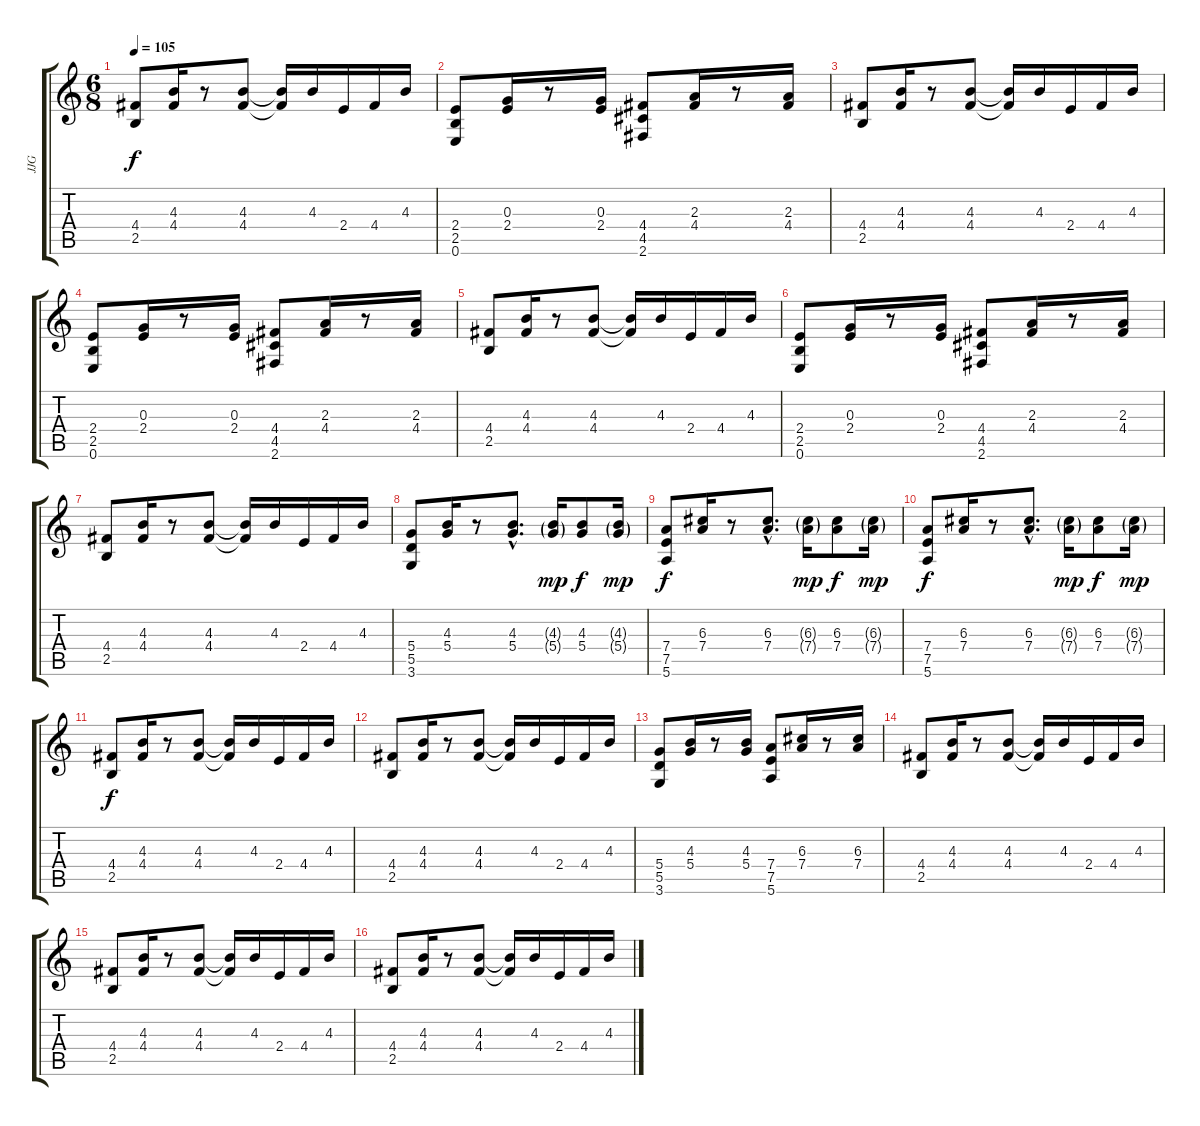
\track ("JJG" "JJG") {instrument electricguitarclean}
\staff {score tabs}
\tuning (E4 B3 G3 D3 A2 E2) {hide}
\ts (6 8)
\tempo 105
\clef g2
\ks c
(4.4 2.5).8{dy f} (4.3 4.4).16 r.8 (4.3 4.4).8 (4.3{t} 4.4{t}).16 4.3.16 2.4.16 4.4.16 4.3.16 |
(2.4 2.5 0.6).8 (0.3 2.4).16 r.8 (0.3 2.4).16 (4.4 4.5 2.6).8 (2.3 4.4).16 r.8 (2.3 4.4).16 |
(4.4 2.5).8 (4.3 4.4).16 r.8 (4.3 4.4).8 (4.3{t} 4.4{t}).16 4.3.16 2.4.16 4.4.16 4.3.16 |
(2.4 2.5 0.6).8 (0.3 2.4).16 r.8 (0.3 2.4).16 (4.4 4.5 2.6).8 (2.3 4.4).16 r.8 (2.3 4.4).16 |
(4.4 2.5).8 (4.3 4.4).16 r.8 (4.3 4.4).8 (4.3{t} 4.4{t}).16 4.3.16 2.4.16 4.4.16 4.3.16 |
(2.4 2.5 0.6).8 (0.3 2.4).16 r.8 (0.3 2.4).16 (4.4 4.5 2.6).8 (2.3 4.4).16 r.8 (2.3 4.4).16 |
(4.4 2.5).8 (4.3 4.4).16 r.8 (4.3 4.4).8 (4.3{t} 4.4{t}).16 4.3.16 2.4.16 4.4.16 4.3.16 |
(5.4 5.5 3.6).8 (4.3 5.4).16 r.8 (4.3{hac} 5.4{hac}).8{d} (4.3{g} 5.4{g}).16{dy mp} (4.3 5.4).8{dy f} (4.3{g} 5.4{g}).16{dy mp} |
(7.4 7.5 5.6).8{dy f} (6.3 7.4).16 r.8 (6.3{hac} 7.4{hac}).8{d} (6.3{g} 7.4{g}).16{dy mp} (6.3 7.4).8{dy f} (6.3{g} 7.4{g}).16{dy mp} |
(7.4 7.5 5.6).8{dy f} (6.3 7.4).16 r.8 (6.3{hac} 7.4{hac}).8{d} (6.3{g} 7.4{g}).16{dy mp} (6.3 7.4).8{dy f} (6.3{g} 7.4{g}).16{dy mp} |
(4.4 2.5).8{dy f} (4.3 4.4).16 r.8 (4.3 4.4).8 (4.3{t} 4.4{t}).16 4.3.16 2.4.16 4.4.16 4.3.16 |
(4.4 2.5).8 (4.3 4.4).16 r.8 (4.3 4.4).8 (4.3{t} 4.4{t}).16 4.3.16 2.4.16 4.4.16 4.3.16 |
(5.4 5.5 3.6).8 (4.3 5.4).16 r.8 (4.3 5.4).16 (7.4 7.5 5.6).8 (6.3 7.4).16 r.8 (6.3 7.4).16 |
(4.4 2.5).8 (4.3 4.4).16 r.8 (4.3 4.4).8 (4.3{t} 4.4{t}).16 4.3.16 2.4.16 4.4.16 4.3.16 |
(4.4 2.5).8 (4.3 4.4).16 r.8 (4.3 4.4).8 (4.3{t} 4.4{t}).16 4.3.16 2.4.16 4.4.16 4.3.16 |
(4.4 2.5).8 (4.3 4.4).16 r.8 (4.3 4.4).8 (4.3{t} 4.4{t}).16 4.3.16 2.4.16 4.4.16 4.3.16
